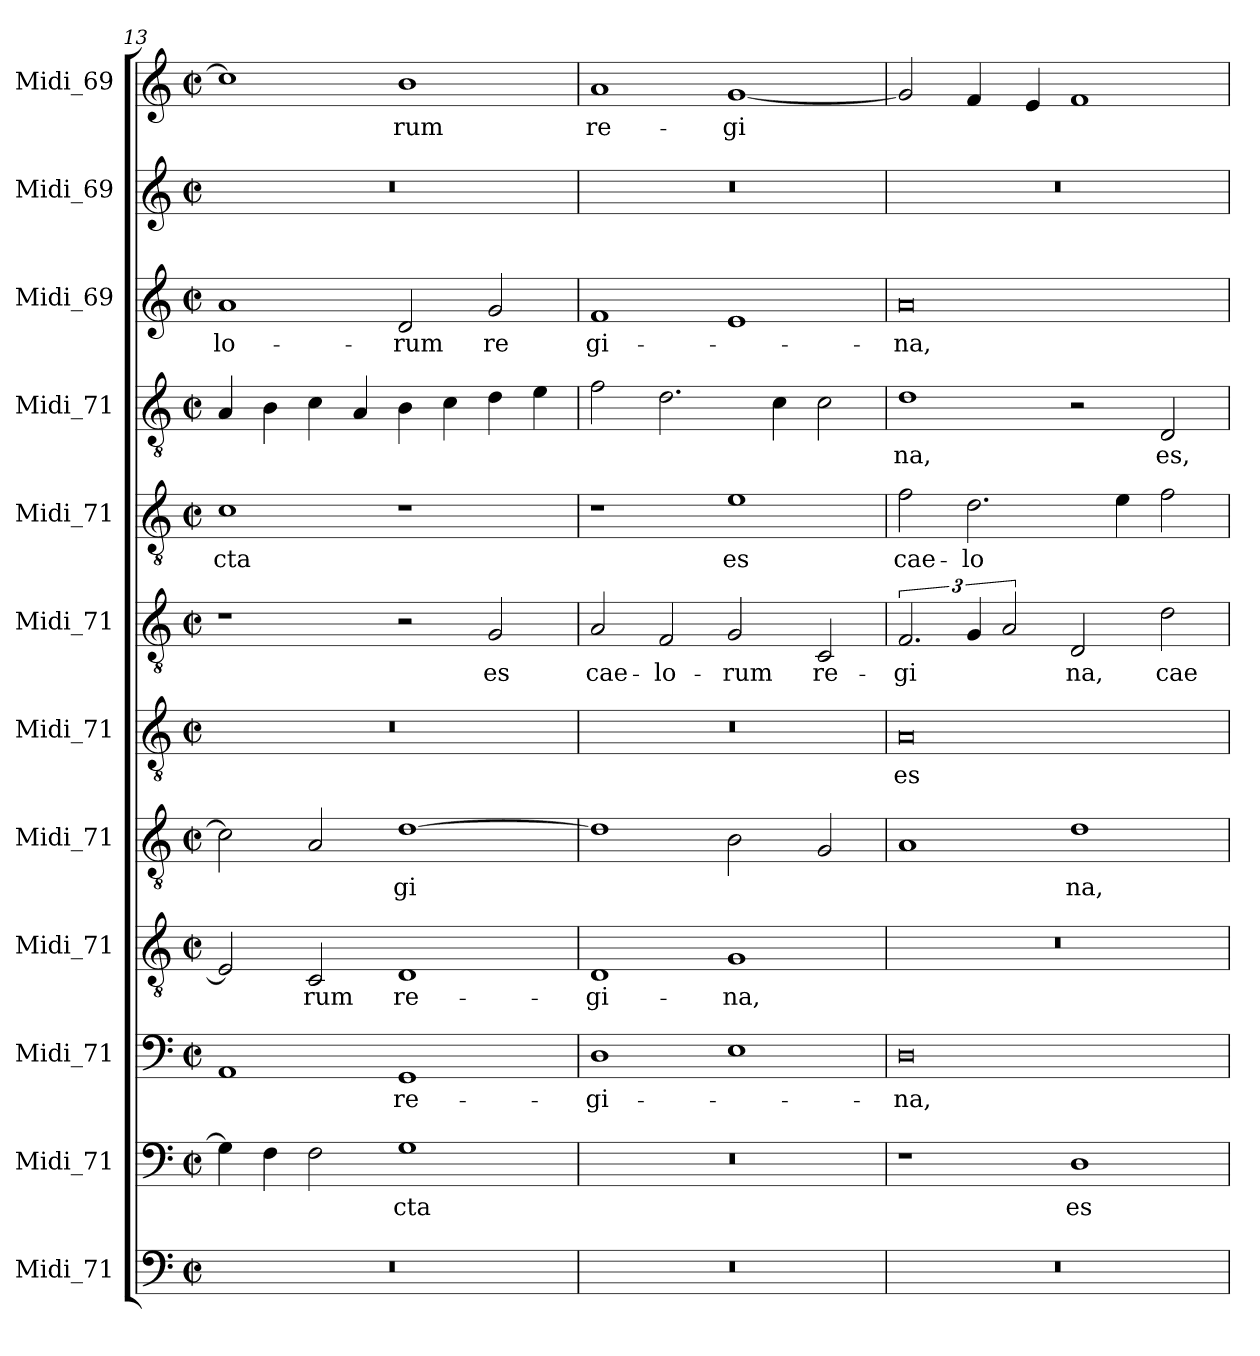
**kern	**kern	**text	**kern	**text	**kern	**text	**kern	**text	**kern	**text	**kern	**text	**kern	**text	**kern	**text	**kern	**text	**kern	**kern	**text
*part12	*part11	*part11	*part10	*part10	*part9	*part9	*part8	*part8	*part7	*part7	*part6	*part6	*part5	*part5	*part4	*part4	*part3	*part3	*part2	*part1	*part1
*staff12	*staff11	*staff11	*staff10	*staff10	*staff9	*staff9	*staff8	*staff8	*staff7	*staff7	*staff6	*staff6	*staff5	*staff5	*staff4	*staff4	*staff3	*staff3	*staff2	*staff1	*staff1
*I"Midi_71	*I"Midi_71	*	*I"Midi_71	*	*I"Midi_71	*	*I"Midi_71	*	*I"Midi_71	*	*I"Midi_71	*	*I"Midi_71	*	*I"Midi_71	*	*I"Midi_69	*	*I"Midi_69	*I"Midi_69	*
!!LO:LB:g=z
*clefF4	*clefF4	*	*clefF4	*	*clefGv2	*	*clefGv2	*	*clefGv2	*	*clefGv2	*	*clefGv2	*	*clefGv2	*	*clefG2	*	*clefG2	*clefG2	*
*k[]	*k[]	*	*k[]	*	*k[]	*	*k[]	*	*k[]	*	*k[]	*	*k[]	*	*k[]	*	*k[]	*	*k[]	*k[]	*
*C:	*C:	*	*C:	*	*C:	*	*C:	*	*C:	*	*C:	*	*C:	*	*C:	*	*C:	*	*C:	*C:	*
*M4/2	*M4/2	*	*M4/2	*	*M4/2	*	*M4/2	*	*M4/2	*	*M4/2	*	*M4/2	*	*M4/2	*	*M4/2	*	*M4/2	*M4/2	*
*met(c|)	*met(c|)	*	*met(c|)	*	*met(c|)	*	*met(c|)	*	*met(c|)	*	*met(c|)	*	*met(c|)	*	*met(c|)	*	*met(c|)	*	*met(c|)	*met(c|)	*
=13	=13	=13	=13	=13	=13	=13	=13	=13	=13	=13	=13	=13	=13	=13	=13	=13	=13	=13	=13	=13	=13
!	!	!	!	!	!	!	!	!	!	!	!	!	!	!LO:LY:b	!	!	!	!LO:LY:b	!	!	!
0r	4G]	.	1AA	.	2E]	.	2c]	.	0r	.	1r	.	1c	-cta	4A	.	1a	-lo-	0r	1cc]	.
.	4F	.	.	.	.	.	.	.	.	.	.	.	.	.	4B	.	.	.	.	.	.
!	!	!	!	!	!	!LO:LY:b	!	!	!	!	!	!	!	!	!	!	!	!	!	!	!
.	2F	.	.	.	2C	rum	2A	.	.	.	.	.	.	.	4c	.	.	.	.	.	.
.	.	.	.	.	.	.	.	.	.	.	.	.	.	.	4A	.	.	.	.	.	.
!	!	!LO:LY:b	!	!LO:LY:b	!	!LO:LY:b	!	!LO:LY:b	!	!	!	!	!	!	!	!	!	!LO:LY:b	!	!	!LO:LY:b
.	1G	cta	1GG	re-	1D	re-	[1d	gi	.	.	2r	.	1r	.	4B	.	2d	-rum	.	1b	-rum
.	.	.	.	.	.	.	.	.	.	.	.	.	.	.	4c	.	.	.	.	.	.
!	!	!	!	!	!	!	!	!	!	!	!	!LO:LY:b	!	!	!	!	!	!LO:LY:b	!	!	!
.	.	.	.	.	.	.	.	.	.	.	2G	es	.	.	4d	.	2g	re	.	.	.
.	.	.	.	.	.	.	.	.	.	.	.	.	.	.	4e	.	.	.	.	.	.
=14	=14	=14	=14	=14	=14	=14	=14	=14	=14	=14	=14	=14	=14	=14	=14	=14	=14	=14	=14	=14	=14
!	!	!	!	!LO:LY:b	!	!LO:LY:b	!	!	!	!	!	!LO:LY:b	!	!	!	!	!	!LO:LY:b	!	!	!LO:LY:b
0r	0r	.	1D	-gi-	1D	-gi-	1d]	.	0r	.	2A	cae-	1r	.	2f	.	1f	gi-	0r	1a	re-
!	!	!	!	!	!	!	!	!	!	!	!	!LO:LY:b	!	!	!	!	!	!	!	!	!
.	.	.	.	.	.	.	.	.	.	.	2F	-lo-	.	.	2.d	.	.	.	.	.	.
!	!	!	!	!	!	!LO:LY:b	!	!	!	!	!	!LO:LY:b	!	!LO:LY:b	!	!	!	!	!	!	!LO:LY:b
.	.	.	1E	.	1G	-na,	2B	.	.	.	2G	-rum	1e	es	.	.	1e	.	.	[1g	-gi
.	.	.	.	.	.	.	.	.	.	.	.	.	.	.	4c	.	.	.	.	.	.
!	!	!	!	!	!	!	!	!	!	!	!	!LO:LY:b	!	!	!	!	!	!	!	!	!
.	.	.	.	.	.	.	2G	.	.	.	2C	re-	.	.	2c	.	.	.	.	.	.
=15	=15	=15	=15	=15	=15	=15	=15	=15	=15	=15	=15	=15	=15	=15	=15	=15	=15	=15	=15	=15	=15
!	!	!	!	!LO:LY:b	!	!	!	!	!	!LO:LY:b	!	!LO:LY:b	!	!LO:LY:b	!	!LO:LY:b	!	!LO:LY:b	!	!	!
0r	1r	.	0D	-na,	0r	.	1A	.	0A	es	3.F	-gi	2f	cae-	1d	na,	0a	-na,	0r	2g]	.
!	!	!	!	!	!	!	!	!	!	!	!	!	!	!LO:LY:b	!	!	!	!	!	!	!
.	.	.	.	.	.	.	.	.	.	.	6G	.	2.d	-lo	.	.	.	.	.	4f	.
.	.	.	.	.	.	.	.	.	.	.	3A	.	.	.	.	.	.	.	.	.	.
.	.	.	.	.	.	.	.	.	.	.	.	.	.	.	.	.	.	.	.	4e	.
!	!	!LO:LY:b	!	!	!	!	!	!LO:LY:b	!	!	!	!LO:LY:b	!	!	!	!	!	!	!	!	!
.	1D	es	.	.	.	.	1d	na,	.	.	2D	na,	.	.	2r	.	.	.	.	1f	.
.	.	.	.	.	.	.	.	.	.	.	.	.	4e	.	.	.	.	.	.	.	.
!	!	!	!	!	!	!	!	!	!	!	!	!LO:LY:b	!	!	!	!LO:LY:b	!	!	!	!	!
.	.	.	.	.	.	.	.	.	.	.	2d	cae-	2f	.	2D	es,	.	.	.	.	.
=	=	=	=	=	=	=	=	=	=	=	=	=	=	=	=	=	=	=	=	=	=
*-	*-	*-	*-	*-	*-	*-	*-	*-	*-	*-	*-	*-	*-	*-	*-	*-	*-	*-	*-	*-	*-
